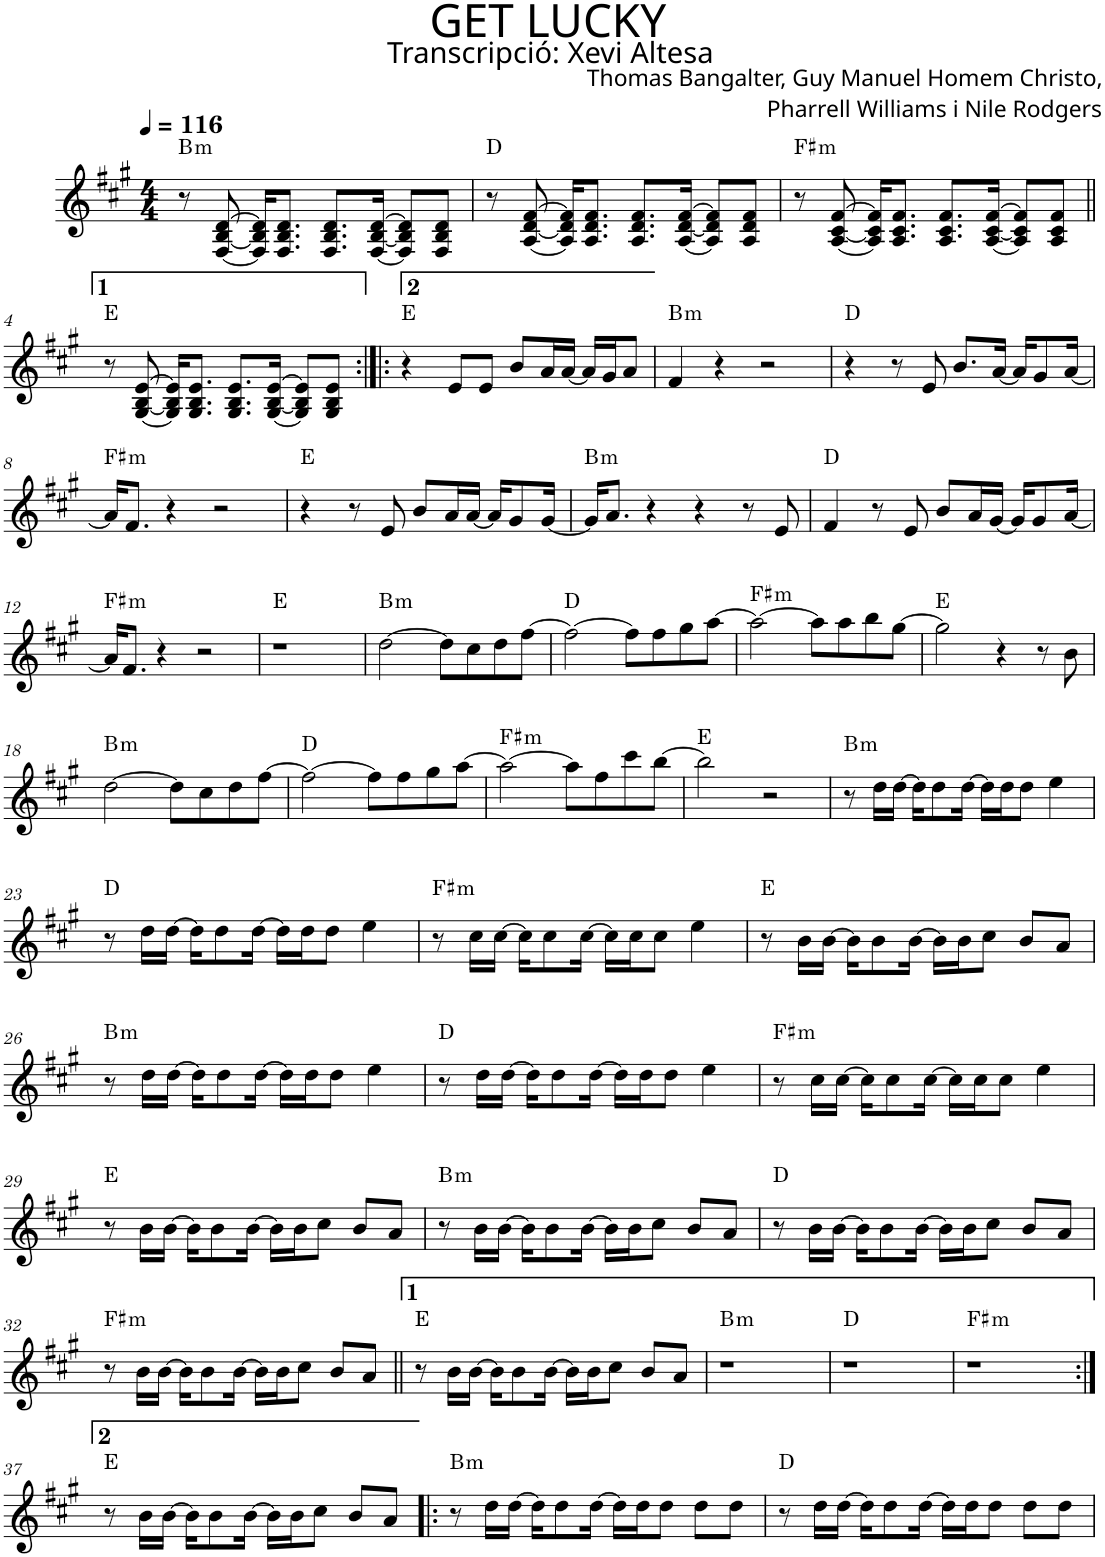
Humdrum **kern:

**kern	**harte
*part1	*part1
*staff1	*
*I"P1	*
*clefG2	*
*k[f#c#g#]	*
*f#:	*
*M4/4	*
*MM116	*
=1	=1
!	!LO:H:kt=m
8r	B:min
[<8F#/ [<8B/ [>8d/	.
16F#/] 16B/] 16d/]KL	.
8.F#/ 8.B/ 8.d/J	.
8.F#/ 8.B/ 8.d/L	.
[<16F#/ [<16B/ [>16d/Jk	.
8F#/] 8B/] 8d/]L	.
8F#/ 8B/ 8d/J	.
=2	=2
8r	D:maj
[<8A/ [<8d/ [>8f#/	.
16A/] 16d/] 16f#/]KL	.
8.A/ 8.d/ 8.f#/J	.
8.A/ 8.d/ 8.f#/L	.
[<16A/ [<16d/ [>16f#/Jk	.
8A/] 8d/] 8f#/]L	.
8A/ 8d/ 8f#/J	.
=3	=3
!	!LO:H:kt=m
8r	F#:min
[<8A/ [<8c#/ [>8f#/	.
16A/] 16c#/] 16f#/]KL	.
8.A/ 8.c#/ 8.f#/J	.
8.A/ 8.c#/ 8.f#/L	.
[<16A/ [<16c#/ [>16f#/Jk	.
8A/] 8c#/] 8f#/]L	.
8A/ 8c#/ 8f#/J	.
!!LO:LB:g=z
=4||	=4||
8r	E:maj
[<8G#/ [<8B/ [>8e/	.
16G#/] 16B/] 16e/]KL	.
8.G#/ 8.B/ 8.e/J	.
8.G#/ 8.B/ 8.e/L	.
[<16G#/ [<16B/ [>16e/Jk	.
8G#/] 8B/] 8e/]L	.
8G#/ 8B/ 8e/J	.
=5:|!|:	=5:|!|:
4r	E:maj
8e/L	.
8e/J	.
8b/L	.
16a/L	.
[<16a/JJ	.
16a/LL]	.
16g#/J	.
8a/J	.
=6	=6
!	!LO:H:kt=m
4f#/	B:min
4r	.
2r	.
=7	=7
4r	D:maj
8r	.
8e/	.
8.b/L	.
[<16a/Jk	.
16a/KL]	.
8g#/	.
[<16a/Jk	.
!!LO:LB:g=z
=8	=8
!	!LO:H:kt=m
16a/KL]	F#:min
8.f#/J	.
4r	.
2r	.
=9	=9
4r	E:maj
8r	.
8e/	.
8b/L	.
16a/L	.
[<16a/JJ	.
16a/KL]	.
8g#/	.
[<16g#/Jk	.
=10	=10
!	!LO:H:kt=m
16g#/KL]	B:min
8.a/J	.
4r	.
4r	.
8r	.
8e/	.
=11	=11
4f#/	D:maj
8r	.
8e/	.
8b/L	.
16a/L	.
[<16g#/JJ	.
16g#/KL]	.
8g#/	.
[<16a/Jk	.
!!LO:LB:g=z
=12	=12
!	!LO:H:kt=m
16a/KL]	F#:min
8.f#/J	.
4r	.
2r	.
=13	=13
1r	E:maj
=14	=14
!	!LO:H:kt=m
[>2dd\	B:min
8dd\L]	.
8cc#\	.
8dd\	.
[>8ff#\J	.
=15	=15
2ff#\_	D:maj
8ff#\L]	.
8ff#\	.
8gg#\	.
[>8aa\J	.
=16	=16
!	!LO:H:kt=m
2aa\_	F#:min
8aa\L]	.
8aa\	.
8bb\	.
[>8gg#\J	.
=17	=17
2gg#\]	E:maj
4r	.
8r	.
8b\	.
!!LO:LB:g=z
=18	=18
!	!LO:H:kt=m
[>2dd\	B:min
8dd\L]	.
8cc#\	.
8dd\	.
[>8ff#\J	.
=19	=19
2ff#\_	D:maj
8ff#\L]	.
8ff#\	.
8gg#\	.
[>8aa\J	.
=20	=20
!	!LO:H:kt=m
2aa\_	F#:min
8aa\L]	.
8ff#\	.
8ccc#\	.
[>8bb\J	.
=21	=21
2bb\]	E:maj
2r	.
=22	=22
!	!LO:H:kt=m
8r	B:min
16dd\LL	.
[>16dd\JJ	.
16dd\KL]	.
8dd\	.
[>16dd\Jk	.
16dd\LL]	.
16dd\J	.
8dd\J	.
4ee\	.
!!LO:LB:g=z
=23	=23
8r	D:maj
16dd\LL	.
[>16dd\JJ	.
16dd\KL]	.
8dd\	.
[>16dd\Jk	.
16dd\LL]	.
16dd\J	.
8dd\J	.
4ee\	.
=24	=24
!	!LO:H:kt=m
8r	F#:min
16cc#\LL	.
[>16cc#\JJ	.
16cc#\KL]	.
8cc#\	.
[>16cc#\Jk	.
16cc#\LL]	.
16cc#\J	.
8cc#\J	.
4ee\	.
=25	=25
8r	E:maj
16b\LL	.
[>16b\JJ	.
16b\KL]	.
8b\	.
[>16b\Jk	.
16b\LL]	.
16b\J	.
8cc#\J	.
8b/L	.
8a/J	.
!!LO:LB:g=z
=26	=26
!	!LO:H:kt=m
8r	B:min
16dd\LL	.
[>16dd\JJ	.
16dd\KL]	.
8dd\	.
[>16dd\Jk	.
16dd\LL]	.
16dd\J	.
8dd\J	.
4ee\	.
=27	=27
8r	D:maj
16dd\LL	.
[>16dd\JJ	.
16dd\KL]	.
8dd\	.
[>16dd\Jk	.
16dd\LL]	.
16dd\J	.
8dd\J	.
4ee\	.
=28	=28
!	!LO:H:kt=m
8r	F#:min
16cc#\LL	.
[>16cc#\JJ	.
16cc#\KL]	.
8cc#\	.
[>16cc#\Jk	.
16cc#\LL]	.
16cc#\J	.
8cc#\J	.
4ee\	.
!!LO:LB:g=z
=29	=29
8r	E:maj
16b\LL	.
[>16b\JJ	.
16b\KL]	.
8b\	.
[>16b\Jk	.
16b\LL]	.
16b\J	.
8cc#\J	.
8b/L	.
8a/J	.
=30	=30
!	!LO:H:kt=m
8r	B:min
16b\LL	.
[>16b\JJ	.
16b\KL]	.
8b\	.
[>16b\Jk	.
16b\LL]	.
16b\J	.
8cc#\J	.
8b/L	.
8a/J	.
=31	=31
8r	D:maj
16b\LL	.
[>16b\JJ	.
16b\KL]	.
8b\	.
[>16b\Jk	.
16b\LL]	.
16b\J	.
8cc#\J	.
8b/L	.
8a/J	.
!!LO:LB:g=z
=32	=32
!	!LO:H:kt=m
8r	F#:min
16b\LL	.
[>16b\JJ	.
16b\KL]	.
8b\	.
[>16b\Jk	.
16b\LL]	.
16b\J	.
8cc#\J	.
8b/L	.
8a/J	.
=33||	=33||
8r	E:maj
16b\LL	.
[>16b\JJ	.
16b\KL]	.
8b\	.
[>16b\Jk	.
16b\LL]	.
16b\J	.
8cc#\J	.
8b/L	.
8a/J	.
=34	=34
!	!LO:H:kt=m
1r	B:min
=35	=35
1r	D:maj
=36	=36
!	!LO:H:kt=m
1r	F#:min
!!LO:LB:g=z
=37:|!	=37:|!
8r	E:maj
16b\LL	.
[>16b\JJ	.
16b\KL]	.
8b\	.
[>16b\Jk	.
16b\LL]	.
16b\J	.
8cc#\J	.
8b/L	.
8a/J	.
=38!|:	=38!|:
!	!LO:H:kt=m
8r	B:min
16dd\LL	.
[>16dd\JJ	.
16dd\KL]	.
8dd\	.
[>16dd\Jk	.
16dd\LL]	.
16dd\J	.
8dd\J	.
8dd\L	.
8dd\J	.
=39	=39
8r	D:maj
16dd\LL	.
[>16dd\JJ	.
16dd\KL]	.
8dd\	.
[>16dd\Jk	.
16dd\LL]	.
16dd\J	.
8dd\J	.
8dd\L	.
8dd\J	.
=	=
*-	*-
